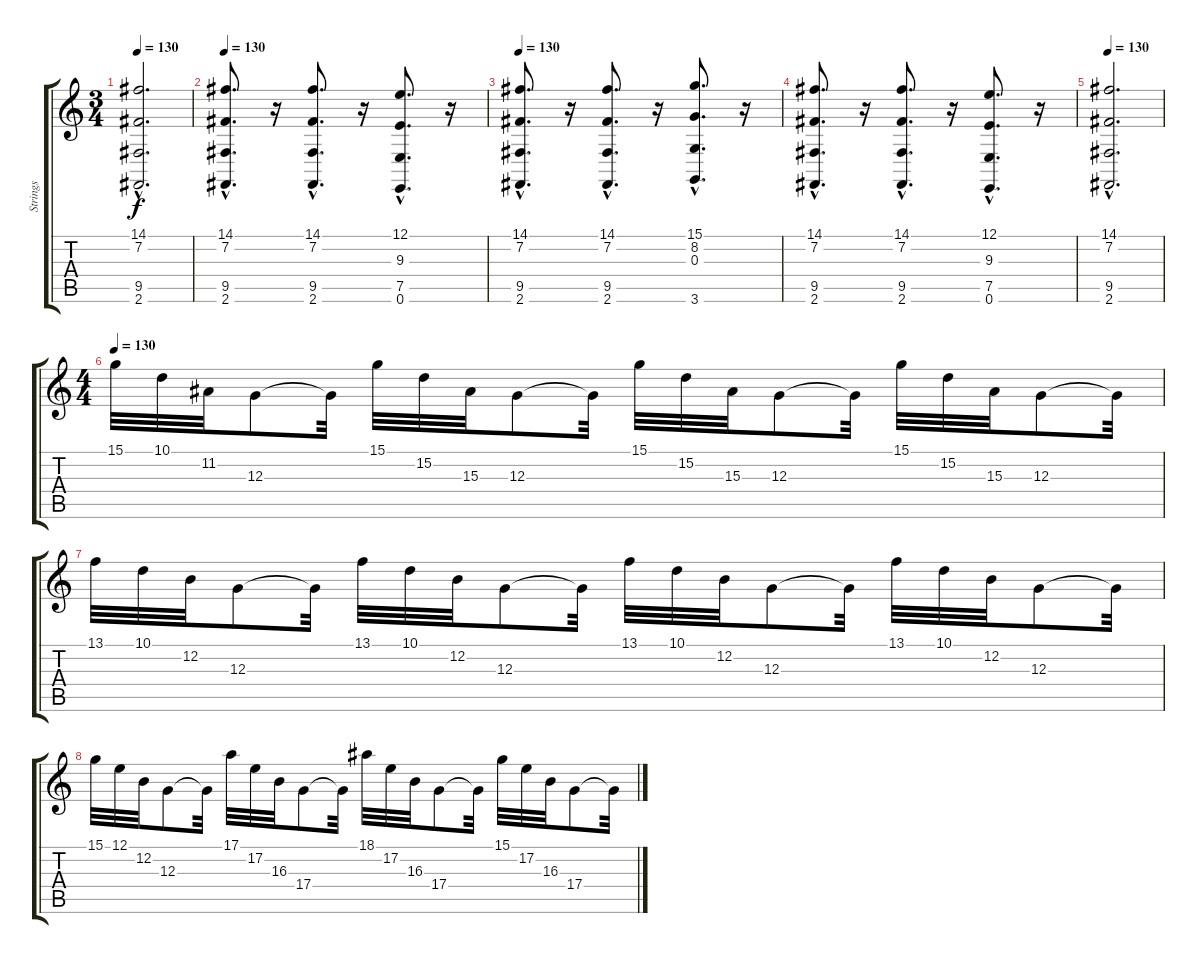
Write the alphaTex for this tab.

\track ("Strings" "Strings") {instrument tremolostrings}
\staff {score tabs}
\tuning (E4 B3 G3 D3 A2 E2) {hide}
\ts (3 4)
\tempo 130
\clef g2
\ks c
(14.1{hac} 7.2{hac} 9.5{hac} 2.6{hac}).2{d dy f} |
\tempo 130
(14.1{hac} 7.2{hac} 9.5{hac} 2.6{hac}).8{d} r.16 (14.1{hac} 7.2{hac} 9.5{hac} 2.6{hac}).8{d} r.16 (12.1{hac} 9.3{hac} 7.5{hac} 0.6{hac}).8{d} r.16 |
\tempo 130
(14.1{hac} 7.2{hac} 9.5{hac} 2.6{hac}).8{d} r.16 (14.1{hac} 7.2{hac} 9.5{hac} 2.6{hac}).8{d} r.16 (15.1{hac} 8.2{hac} 0.3{hac} 3.6{hac}).8{d} r.16 |
(14.1{hac} 7.2{hac} 9.5{hac} 2.6{hac}).8{d} r.16 (14.1{hac} 7.2{hac} 9.5{hac} 2.6{hac}).8{d} r.16 (12.1{hac} 9.3{hac} 7.5{hac} 0.6{hac}).8{d} r.16 |
\tempo 130
(14.1{hac} 7.2{hac} 9.5{hac} 2.6{hac}).2{d} |
\ts (4 4)
\tempo 130
15.1.32 10.1.32 11.2.32 12.3.8 12.3{t}.32 15.1.32 15.2.32 15.3.32 12.3.8 12.3{t}.32 15.1.32 15.2.32 15.3.32 12.3.8 12.3{t}.32 15.1.32 15.2.32 15.3.32 12.3.8 12.3{t}.32 |
13.1.32 10.1.32 12.2.32 12.3.8 12.3{t}.32 13.1.32 10.1.32 12.2.32 12.3.8 12.3{t}.32 13.1.32 10.1.32 12.2.32 12.3.8 12.3{t}.32 13.1.32 10.1.32 12.2.32 12.3.8 12.3{t}.32 |
15.1.32 12.1.32 12.2.32 12.3.8 12.3{t}.32 17.1.32 17.2.32 16.3.32 17.4.8 17.4{t}.32 18.1.32 17.2.32 16.3.32 17.4.8 17.4{t}.32 15.1.32 17.2.32 16.3.32 17.4.8 17.4{t}.32
